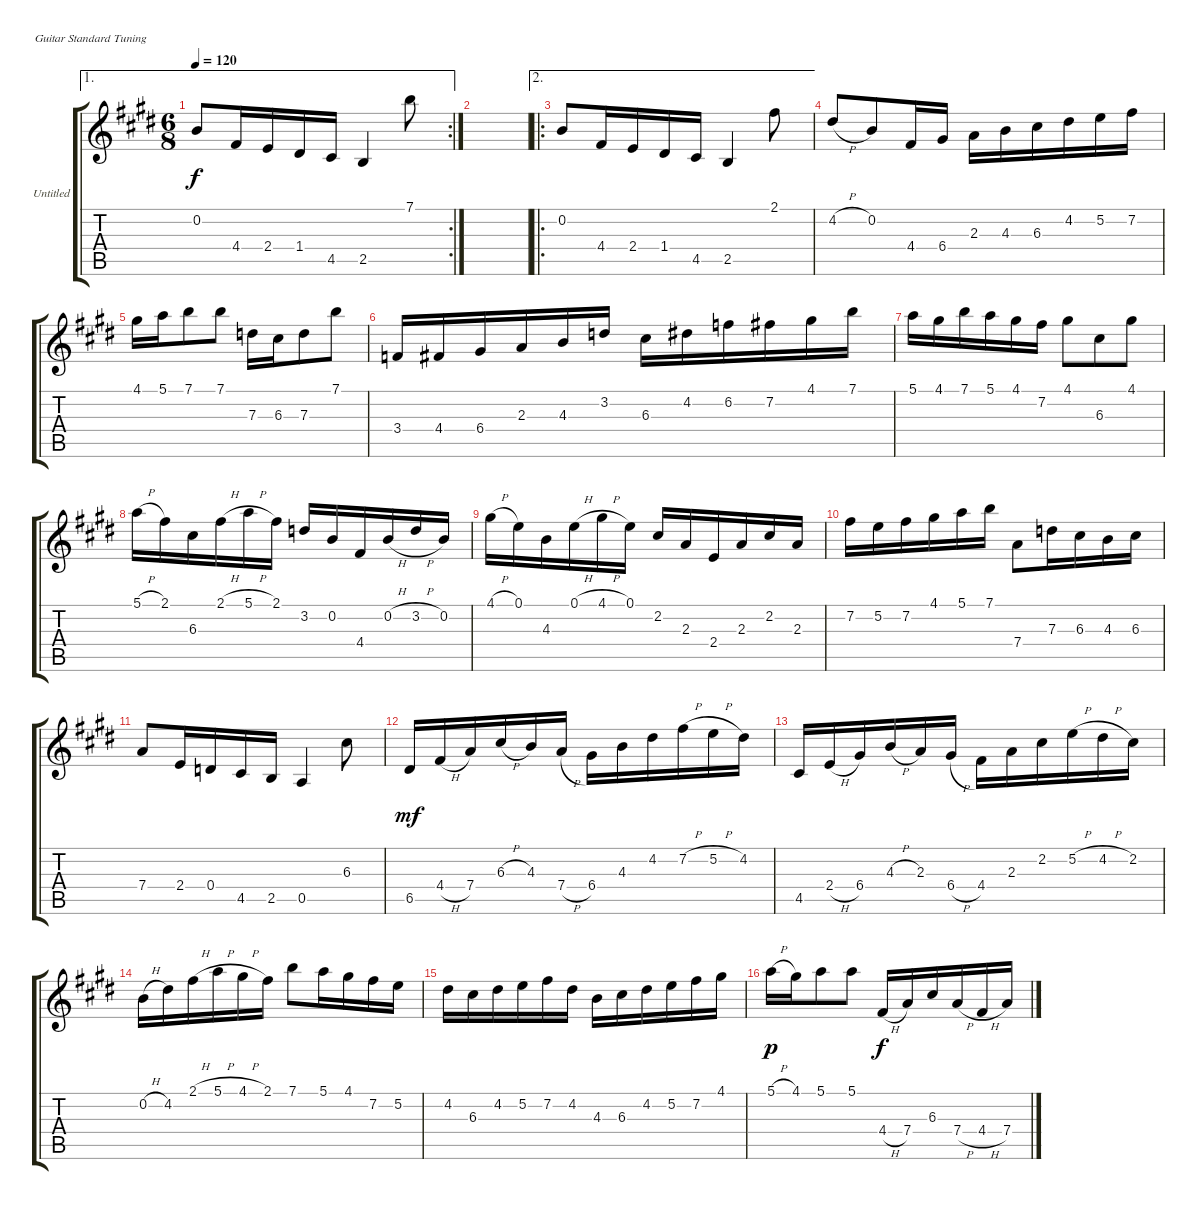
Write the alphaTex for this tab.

\bracketExtendMode groupsimilarinstruments
\firstSystemTrackNameOrientation horizontal
\otherSystemsTrackNameOrientation horizontal
\track ("Untitled" "Untitled") {instrument electricguitarjazz}
\staff {score tabs}
\tuning (E4 B3 G3 D3 A2 E2)
\ae 1
\rc 2
\ts (6 8)
\tempo 120
\clef g2
\ks e
0.2.8{dy f} 4.4.16 2.4.16 1.4.16 4.5.16 2.5.4 7.1.8 |
|
\ae 2
\ro
0.2.8 4.4.16 2.4.16 1.4.16 4.5.16 2.5.4 2.1.8 |
4.2{h}.8 0.2.8 4.4.16 6.4.16 2.3.16 4.3.16 6.3.16 4.2.16 5.2.16 7.2.16 |
4.1.16 5.1.16 7.1.8 7.1.8 7.3.16 6.3.16 7.3.8 7.1.8 |
3.4.16 4.4.16 6.4.16 2.3.16 4.3.16 3.2.16 6.3.16 4.2.16 6.2.16 7.2.16 4.1.16 7.1.16 |
5.1.16 4.1.16 7.1.16 5.1.16 4.1.16 7.2.16 4.1.8 6.3.8 4.1.8 |
5.1{h}.16 2.1.16 6.3.16 2.1{h}.16 5.1{h}.16 2.1.16 3.2.16 0.2.16 4.4.16 0.2{h}.16 3.2{h}.16 0.2.16 |
4.1{h}.16 0.1.16 4.3.16 0.1{h}.16 4.1{h}.16 0.1.16 2.2.16 2.3.16 2.4.16 2.3.16 2.2.16 2.3.16 |
7.2.16 5.2.16 7.2.16 4.1.16 5.1.16 7.1.16 7.4.8 7.3.16 6.3.16 4.3.16 6.3.16 |
7.4.8 2.4.16 0.4.16 4.5.16 2.5.16 0.5.4 6.3.8 |
6.5.16{dy mf} 4.4{h}.16 7.4.16 6.3{h}.16 4.3.16 7.4{h}.16 6.4.16 4.3.16 4.2.16 7.2{h}.16 5.2{h}.16 4.2.16 |
4.5.16 2.4{h}.16 6.4.16 4.3{h}.16 2.3.16 6.4{h}.16 4.4.16 2.3.16 2.2.16 5.2{h}.16 4.2{h}.16 2.2.16 |
0.2{h}.16 4.2.16 2.1{h}.16 5.1{h}.16 4.1{h}.16 2.1.16 7.1.8 5.1.16 4.1.16 7.2.16 5.2.16 |
4.2.16 6.3.16 4.2.16 5.2.16 7.2.16 4.2.16 4.3.16 6.3.16 4.2.16 5.2.16 7.2.16 4.1.16 |
5.1{h}.16{dy p} 4.1.16 5.1.8 5.1.8 4.4{h}.16{dy f} 7.4.16 6.3.16 7.4{h}.16 4.4{h}.16 7.4.16
